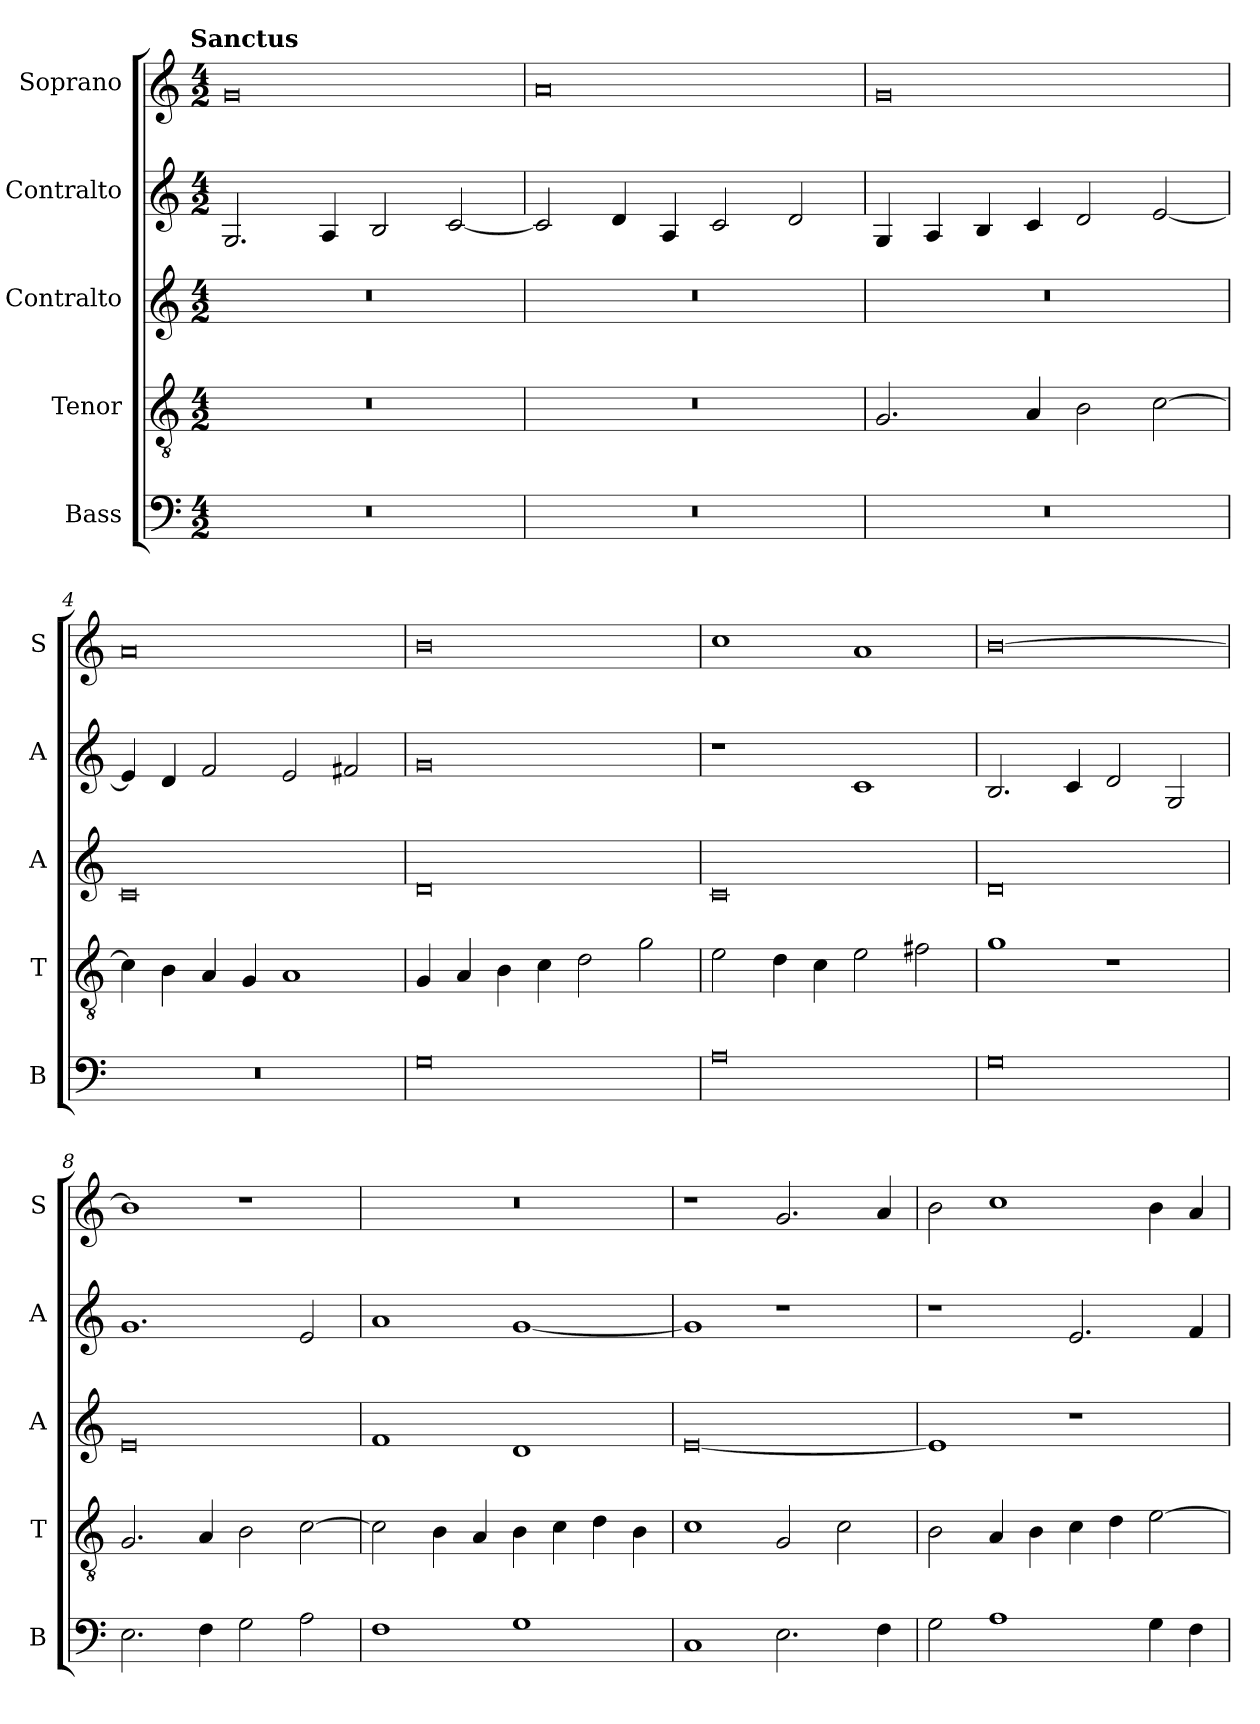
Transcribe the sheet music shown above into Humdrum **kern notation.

**kern	**kern	**kern	**kern	**kern
*part5	*part4	*part3	*part2	*part1
*staff5	*staff4	*staff3	*staff2	*staff1
*I"Bass	*I"Tenor	*I"Contralto	*I"Contralto	*I"Soprano
*I'B	*I'T	*I'A	*I'A	*I'S
*clefF4	*clefGv2	*clefG2	*clefG2	*clefG2
*k[]	*k[]	*k[]	*k[]	*k[]
*G:mix	*G:mix	*G:mix	*G:mix	*G:mix
!!LO:TX:omd:t=Sanctus
*M4/2	*M4/2	*M4/2	*M4/2	*M4/2
=1	=1	=1	=1	=1
0r	0r	0r	2.G	0g
.	.	.	4A	.
.	.	.	2B	.
.	.	.	[2c	.
=2	=2	=2	=2	=2
0r	0r	0r	2c]	0a
.	.	.	4d	.
.	.	.	4A	.
.	.	.	2c	.
.	.	.	2d	.
=3	=3	=3	=3	=3
0r	2.G	0r	4G	0g
.	.	.	4A	.
.	.	.	4B	.
.	4A	.	4c	.
.	2B	.	2d	.
.	[2c	.	[2e	.
=4	=4	=4	=4	=4
0r	4c]	0c	4e]	0a
.	4B	.	4d	.
.	4A	.	2f	.
.	4G	.	.	.
.	1A	.	2e	.
.	.	.	2f#X	.
=5	=5	=5	=5	=5
0G	4G	0d	0g	0b
.	4A	.	.	.
.	4B	.	.	.
.	4c	.	.	.
.	2d	.	.	.
.	2g	.	.	.
=6	=6	=6	=6	=6
0A	2e	0c	1r	1cc
.	4d	.	.	.
.	4c	.	.	.
.	2e	.	1c	1a
.	2f#X	.	.	.
=7	=7	=7	=7	=7
0G	1g	0d	2.B	[0b
.	.	.	4c	.
.	1r	.	2d	.
.	.	.	2G	.
=8	=8	=8	=8	=8
2.E	2.G	0e	1.g	1b]
4F	4A	.	.	.
2G	2B	.	.	1r
2A	[2c	.	2e	.
=9	=9	=9	=9	=9
1F	2c]	1f	1a	0r
.	4B	.	.	.
.	4A	.	.	.
1G	4B	1d	[1g	.
.	4c	.	.	.
.	4d	.	.	.
.	4B	.	.	.
=10	=10	=10	=10	=10
1C	1c	[0e	1g]	1r
2.E	2G	.	1r	2.g
.	2c	.	.	.
4F	.	.	.	4a
=11	=11	=11	=11	=11
2G	2B	1e]	1r	2b
1A	4A	.	.	1cc
.	4B	.	.	.
.	4c	1r	2.e	.
.	4d	.	.	.
4G	[2e	.	.	4b
4F	.	.	4f	4a
=	=	=	=	=
*-	*-	*-	*-	*-
